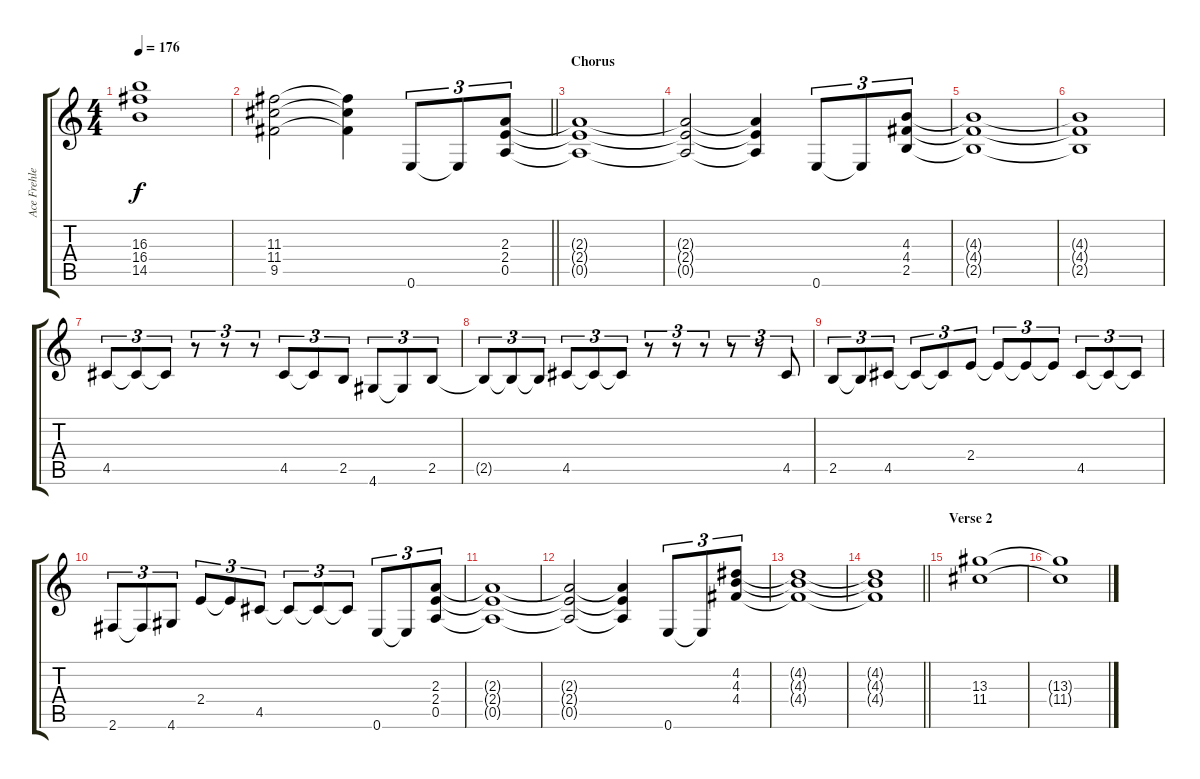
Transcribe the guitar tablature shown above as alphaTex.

\track ("Ace Frehley" "Ace Frehle") {instrument overdrivenguitar}
\staff {score tabs}
\tuning (E4 B3 G3 D3 A2 E2) {hide}
\ts (4 4)
\tempo 176
\clef g2
\ks c
(16.3 16.4 14.5).1{dy f} |
\barLineRight lightlight
(11.3 11.4 9.5).2 (11.3{t} 11.4{t} 9.5{t}).4 0.6.8{tu (3 2)} 0.6{t}.8{tu (3 2)} (2.3 2.4 0.5).8{tu (3 2)} |
\section ("" "Chorus")
(2.3{t} 2.4{t} 0.5{t}).1 |
(2.3{t} 2.4{t} 0.5{t}).2 (2.3{t} 2.4{t} 0.5{t}).4 0.6.8{tu (3 2)} 0.6{t}.8{tu (3 2)} (4.3 4.4 2.5).8{tu (3 2)} |
(4.3{t} 4.4{t} 2.5{t}).1 |
(4.3{t} 4.4{t} 2.5{t}).1 |
4.5.8{tu (3 2)} 4.5{t}.8{tu (3 2)} 4.5{t}.8{tu (3 2)} r.8{tu (3 2)} r.8{tu (3 2)} r.8{tu (3 2)} 4.5.8{tu (3 2)} 4.5{t}.8{tu (3 2)} 2.5.8{tu (3 2)} 4.6.8{tu (3 2)} 4.6{t}.8{tu (3 2)} 2.5.8{tu (3 2)} |
2.5{t}.8{tu (3 2)} 2.5{t}.8{tu (3 2)} 2.5{t}.8{tu (3 2)} 4.5.8{tu (3 2)} 4.5{t}.8{tu (3 2)} 4.5{t}.8{tu (3 2)} r.8{tu (3 2)} r.8{tu (3 2)} r.8{tu (3 2)} r.8{tu (3 2)} r.8{tu (3 2)} 4.5.8{tu (3 2)} |
2.5.8{tu (3 2)} 2.5{t}.8{tu (3 2)} 4.5.8{tu (3 2)} 4.5{t}.8{tu (3 2)} 4.5{t}.8{tu (3 2)} 2.4.8{tu (3 2)} 2.4{t}.8{tu (3 2)} 2.4{t}.8{tu (3 2)} 2.4{t}.8{tu (3 2)} 4.5.8{tu (3 2)} 4.5{t}.8{tu (3 2)} 4.5{t}.8{tu (3 2)} |
2.6.8{tu (3 2)} 2.6{t}.8{tu (3 2)} 4.6.8{tu (3 2)} 2.4.8{tu (3 2)} 2.4{t}.8{tu (3 2)} 4.5.8{tu (3 2)} 4.5{t}.8{tu (3 2)} 4.5{t}.8{tu (3 2)} 4.5{t}.8{tu (3 2)} 0.6.8{tu (3 2)} 0.6{t}.8{tu (3 2)} (2.3 2.4 0.5).8{tu (3 2)} |
(2.3{t} 2.4{t} 0.5{t}).1 |
(2.3{t} 2.4{t} 0.5{t}).2 (2.3{t} 2.4{t} 0.5{t}).4 0.6.8{tu (3 2)} 0.6{t}.8{tu (3 2)} (4.2 4.3 4.4).8{tu (3 2)} |
(4.2{t} 4.3{t} 4.4{t}).1 |
\barLineRight lightlight
(4.2{t} 4.3{t} 4.4{t}).1 |
\section ("" "Verse 2")
(13.3 11.4).1 |
(13.3{t} 11.4{t}).1
